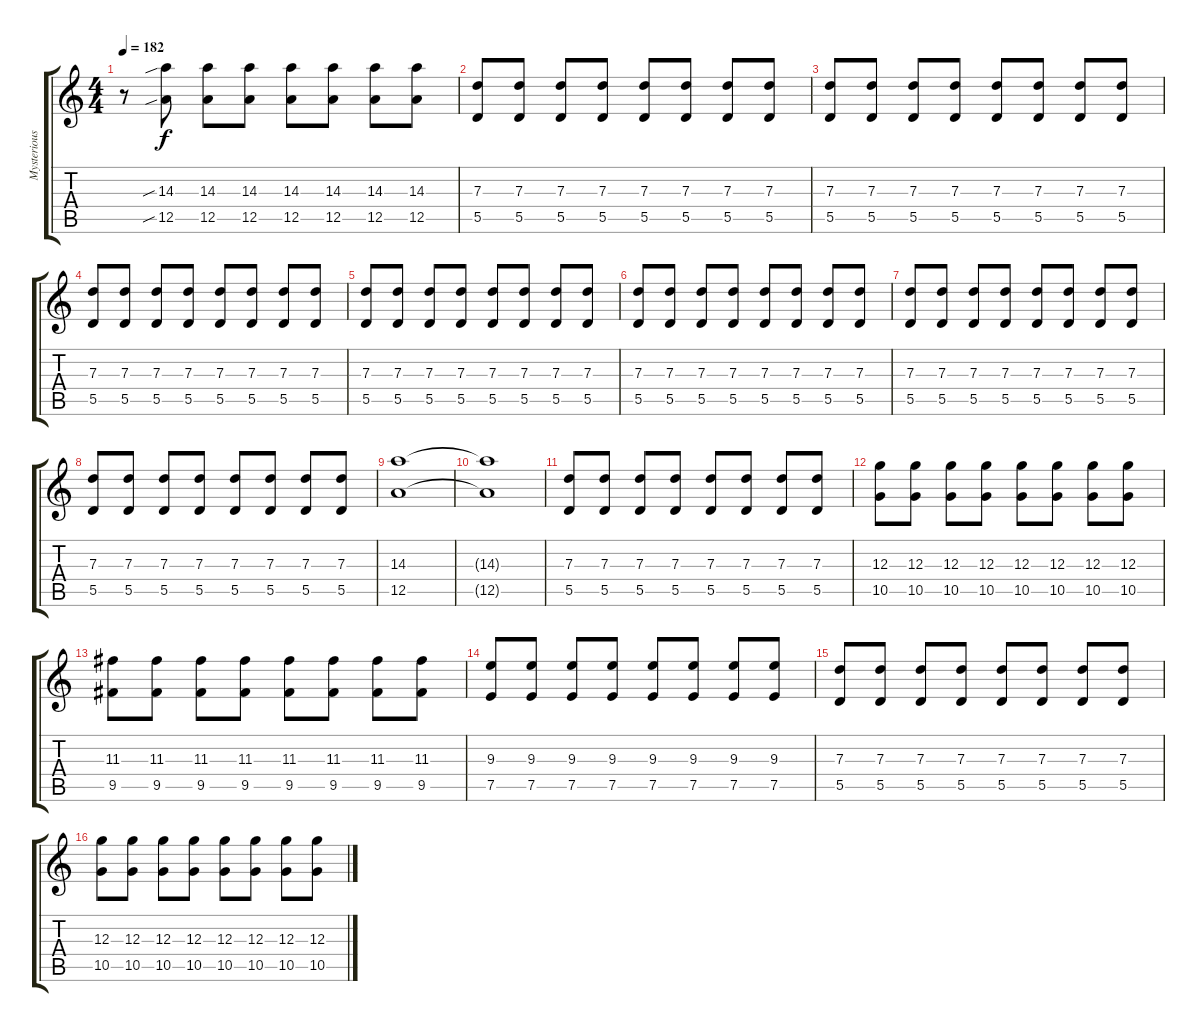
\track ("Mysterious Kyu" "Mysterious") {instrument electricguitarclean}
\staff {score tabs}
\tuning (E4 B3 G3 D3 A2 E2) {hide}
\ts (4 4)
\tempo 182
\clef g2
\ks c
r.8{dy f} (14.3{sib} 12.5{sib}).8 (14.3 12.5).8 (14.3 12.5).8 (14.3 12.5).8 (14.3 12.5).8 (14.3 12.5).8 (14.3 12.5).8 |
(7.3 5.5).8 (7.3 5.5).8 (7.3 5.5).8 (7.3 5.5).8 (7.3 5.5).8 (7.3 5.5).8 (7.3 5.5).8 (7.3 5.5).8 |
(7.3 5.5).8 (7.3 5.5).8 (7.3 5.5).8 (7.3 5.5).8 (7.3 5.5).8 (7.3 5.5).8 (7.3 5.5).8 (7.3 5.5).8 |
(7.3 5.5).8 (7.3 5.5).8 (7.3 5.5).8 (7.3 5.5).8 (7.3 5.5).8 (7.3 5.5).8 (7.3 5.5).8 (7.3 5.5).8 |
(7.3 5.5).8 (7.3 5.5).8 (7.3 5.5).8 (7.3 5.5).8 (7.3 5.5).8 (7.3 5.5).8 (7.3 5.5).8 (7.3 5.5).8 |
(7.3 5.5).8 (7.3 5.5).8 (7.3 5.5).8 (7.3 5.5).8 (7.3 5.5).8 (7.3 5.5).8 (7.3 5.5).8 (7.3 5.5).8 |
(7.3 5.5).8 (7.3 5.5).8 (7.3 5.5).8 (7.3 5.5).8 (7.3 5.5).8 (7.3 5.5).8 (7.3 5.5).8 (7.3 5.5).8 |
(7.3 5.5).8 (7.3 5.5).8 (7.3 5.5).8 (7.3 5.5).8 (7.3 5.5).8 (7.3 5.5).8 (7.3 5.5).8 (7.3 5.5).8 |
(14.3 12.5).1 |
(14.3{t} 12.5{t}).1 |
(7.3 5.5).8 (7.3 5.5).8 (7.3 5.5).8 (7.3 5.5).8 (7.3 5.5).8 (7.3 5.5).8 (7.3 5.5).8 (7.3 5.5).8 |
(12.3 10.5).8 (12.3 10.5).8 (12.3 10.5).8 (12.3 10.5).8 (12.3 10.5).8 (12.3 10.5).8 (12.3 10.5).8 (12.3 10.5).8 |
(11.3 9.5).8 (11.3 9.5).8 (11.3 9.5).8 (11.3 9.5).8 (11.3 9.5).8 (11.3 9.5).8 (11.3 9.5).8 (11.3 9.5).8 |
(9.3 7.5).8 (9.3 7.5).8 (9.3 7.5).8 (9.3 7.5).8 (9.3 7.5).8 (9.3 7.5).8 (9.3 7.5).8 (9.3 7.5).8 |
(7.3 5.5).8 (7.3 5.5).8 (7.3 5.5).8 (7.3 5.5).8 (7.3 5.5).8 (7.3 5.5).8 (7.3 5.5).8 (7.3 5.5).8 |
(12.3 10.5).8 (12.3 10.5).8 (12.3 10.5).8 (12.3 10.5).8 (12.3 10.5).8 (12.3 10.5).8 (12.3 10.5).8 (12.3 10.5).8
